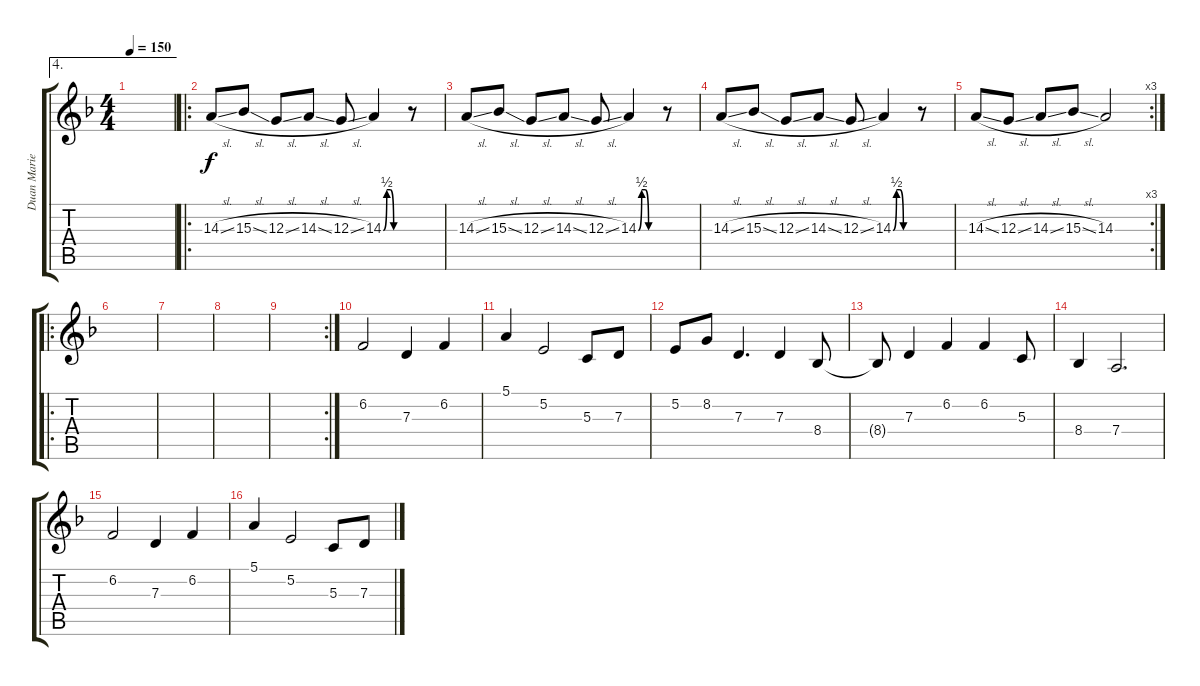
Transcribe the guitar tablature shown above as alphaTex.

\track ("Duan Marie" "Duan Marie") {instrument choiraahs}
\staff {score tabs}
\tuning (E4 B3 G3 D3 A2 E2) {hide}
\ae 4
\ts (4 4)
\tempo 150
\clef g2
\ks dminor
|
\ro
14.3{sl}.8 15.3{sl}.8 12.3{sl}.8 14.3{sl}.8 12.3{sl}.8 14.3{be (custom 0 0 10 2 20 2 30 0 60 0)}.4 r.8 |
14.3{sl}.8 15.3{sl}.8 12.3{sl}.8 14.3{sl}.8 12.3{sl}.8 14.3{be (custom 0 0 10 2 20 2 30 0 60 0)}.4 r.8 |
14.3{sl}.8 15.3{sl}.8 12.3{sl}.8 14.3{sl}.8 12.3{sl}.8 14.3{be (custom 0 0 10 2 20 2 30 0 60 0)}.4 r.8 |
\rc 3
14.3{sl}.8 12.3{sl}.8 14.3{sl}.8 15.3{sl}.8 14.3.2 |
\ro
|
|
|
\rc 2
|
6.2.2{volume 16} 7.3.4 6.2.4 |
5.1.4 5.2.2 5.3.8 7.3.8 |
5.2.8 8.2.8 7.3.4{d} 7.3.4 8.4.8 |
8.4{t}.8 7.3.4 6.2.4 6.2.4 5.3.8 |
8.4.4 7.4.2{d} |
6.2.2 7.3.4 6.2.4 |
5.1.4 5.2.2 5.3.8 7.3.8
